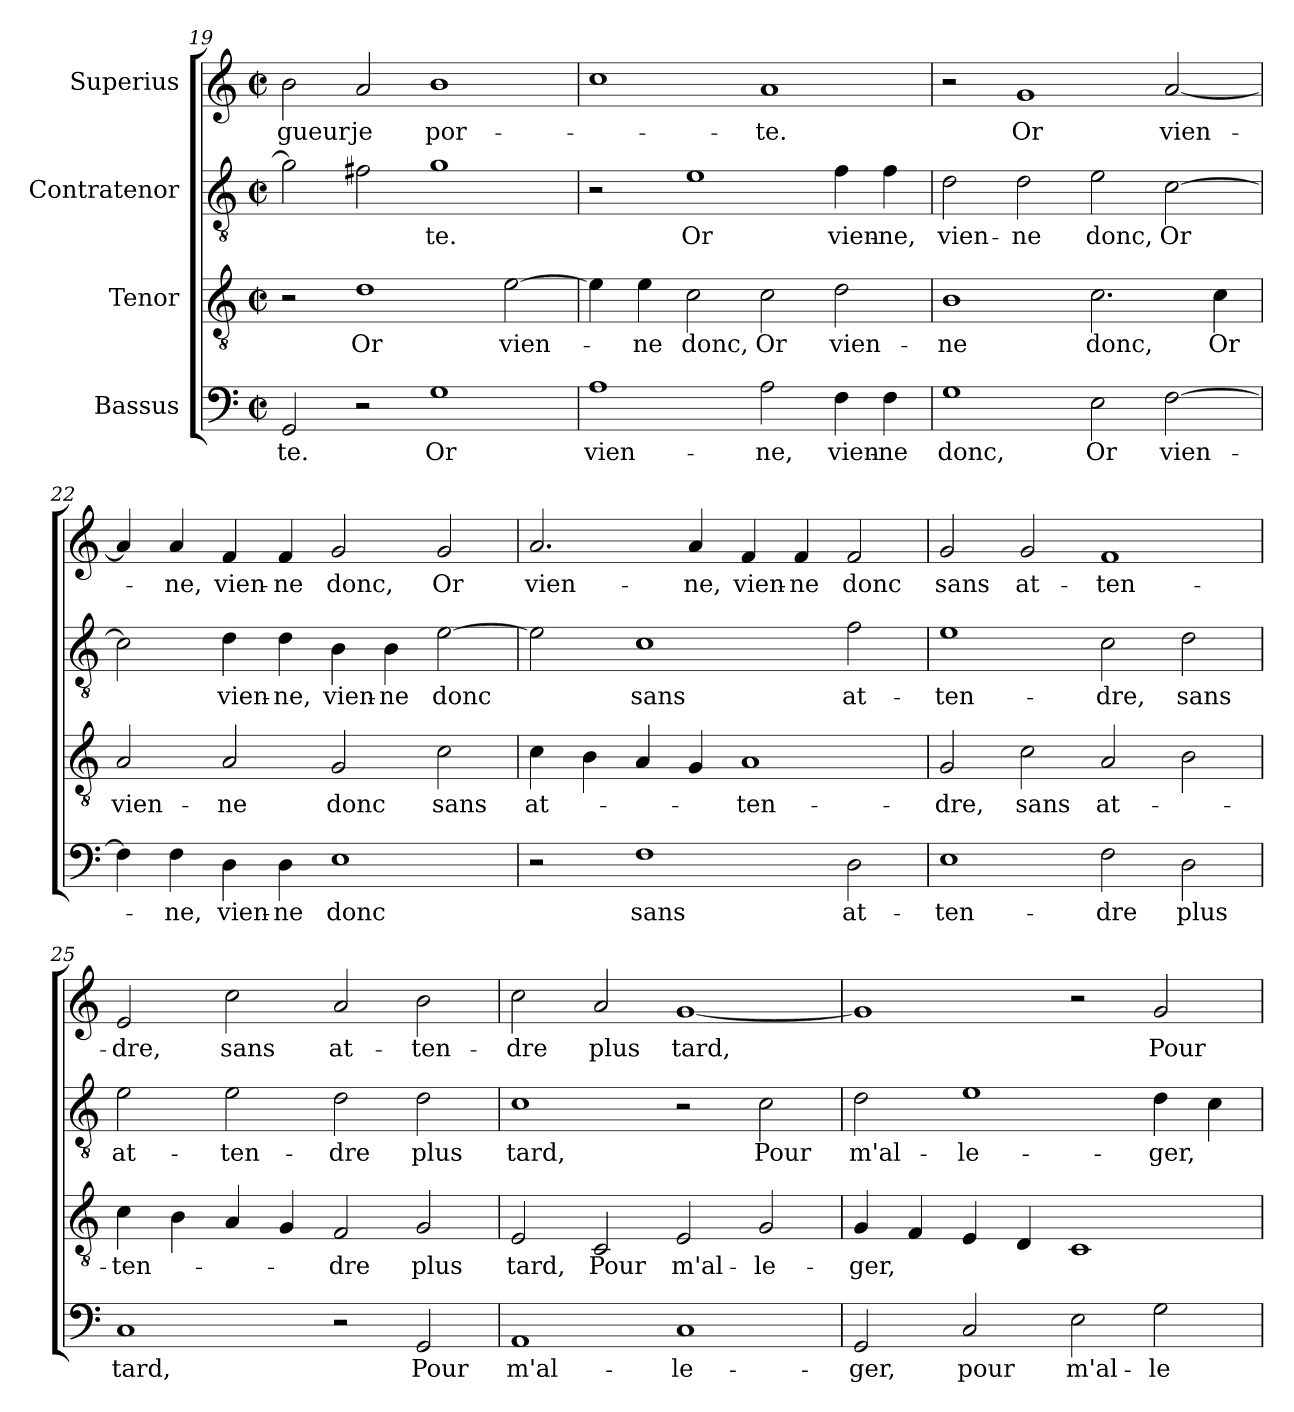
**kern	**text	**kern	**text	**kern	**text	**kern	**text
*part4	*part4	*part3	*part3	*part2	*part2	*part1	*part1
*staff4	*staff4	*staff3	*staff3	*staff2	*staff2	*staff1	*staff1
*I"Bassus	*	*I"Tenor	*	*I"Contratenor	*	*I"Superius	*
*clefF4	*	*clefGv2	*	*clefGv2	*	*clefG2	*
*k[]	*	*k[]	*	*k[]	*	*k[]	*
*C:	*	*C:	*	*C:	*	*C:	*
*M2/2	*	*M2/2	*	*M2/2	*	*M2/2	*
*met(c|)	*	*met(c|)	*	*met(c|)	*	*met(c|)	*
=19	=19	=19	=19	=19	=19	=19	=19
2GG/	-te.	2r	.	2g\]	.	2b\	-gueur
2r	.	1d\	Or	2f#X\	.	2a/	je
1G\	Or	.	.	1g\	-te.	1b\	por-
.	.	[2e\	vien-	.	.	.	.
!!LO:PB:g=z
=20	=20	=20	=20	=20	=20	=20	=20
1A\	vien-	4e\]	.	2r	.	1cc\	.
.	.	4e\	-ne	.	.	.	.
.	.	2c\	donc,	1e\	Or	.	.
2A\	-ne,	2c\	Or	.	.	1a/	-te.
4F\	vien-	2d\	vien-	4f\	vien-	.	.
4F\	-ne	.	.	4f\	-ne,	.	.
=21	=21	=21	=21	=21	=21	=21	=21
1G\	donc,	1B\	-ne	2d\	vien-	2r	.
.	.	.	.	2d\	-ne	1g/	Or
2E\	Or	2.c\	donc,	2e\	donc,	.	.
[2F\	vien-	.	.	[2c\	Or	[2a/	vien-
.	.	4c\	Or	.	.	.	.
=22	=22	=22	=22	=22	=22	=22	=22
4F\]	.	2A/	vien-	2c\]	.	4a/]	.
4F\	-ne,	.	.	.	.	4a/	-ne,
4D\	vien-	2A/	-ne	4d\	vien-	4f/	vien-
4D\	-ne	.	.	4d\	-ne,	4f/	-ne
1E\	donc	2G/	donc	4B\	vien-	2g/	donc,
.	.	.	.	4B\	-ne	.	.
.	.	2c\	sans	[2e\	donc	2g/	Or
=23	=23	=23	=23	=23	=23	=23	=23
2r	.	4c\	at-	2e\]	.	2.a/	vien-
.	.	4B\	.	.	.	.	.
1F\	sans	4A/	.	1c\	sans	.	.
.	.	4G/	.	.	.	4a/	-ne,
.	.	1A/	-ten-	.	.	4f/	vien-
.	.	.	.	.	.	4f/	-ne
2D\	at-	.	.	2f\	at-	2f/	donc
!!LO:LB:g=z
=24	=24	=24	=24	=24	=24	=24	=24
1E\	-ten-	2G/	-dre,	1e\	-ten-	2g/	sans
.	.	2c\	sans	.	.	2g/	at-
2F\	-dre	2A/	at-	2c\	-dre,	1f/	-ten-
2D\	plus	2B\	.	2d\	sans	.	.
=25	=25	=25	=25	=25	=25	=25	=25
1C/	tard,	4c\	-ten-	2e\	at-	2e/	-dre,
.	.	4B\	.	.	.	.	.
.	.	4A/	.	2e\	-ten-	2cc\	sans
.	.	4G/	.	.	.	.	.
2r	.	2F/	-dre	2d\	-dre	2a/	at-
2GG/	Pour	2G/	plus	2d\	plus	2b\	-ten-
=26	=26	=26	=26	=26	=26	=26	=26
1AA/	m'al-	2E/	tard,	1c\	tard,	2cc\	-dre
.	.	2C/	Pour	.	.	2a/	plus
1C/	-le-	2E/	m'al-	2r	.	[1g/	tard,
.	.	2G/	-le-	2c\	Pour	.	.
=27	=27	=27	=27	=27	=27	=27	=27
2GG/	-ger,	4G/	-ger,	2d\	m'al-	1g/]	.
.	.	4F/	.	.	.	.	.
2C/	pour	4E/	.	1e\	-le-	.	.
.	.	4D/	.	.	.	.	.
2E\	m'al-	1C/	.	.	.	2r	.
2G\	-le-	.	.	4d\	-ger,	2g/	Pour
.	.	.	.	4c\	.	.	.
=	=	=	=	=	=	=	=
*-	*-	*-	*-	*-	*-	*-	*-
